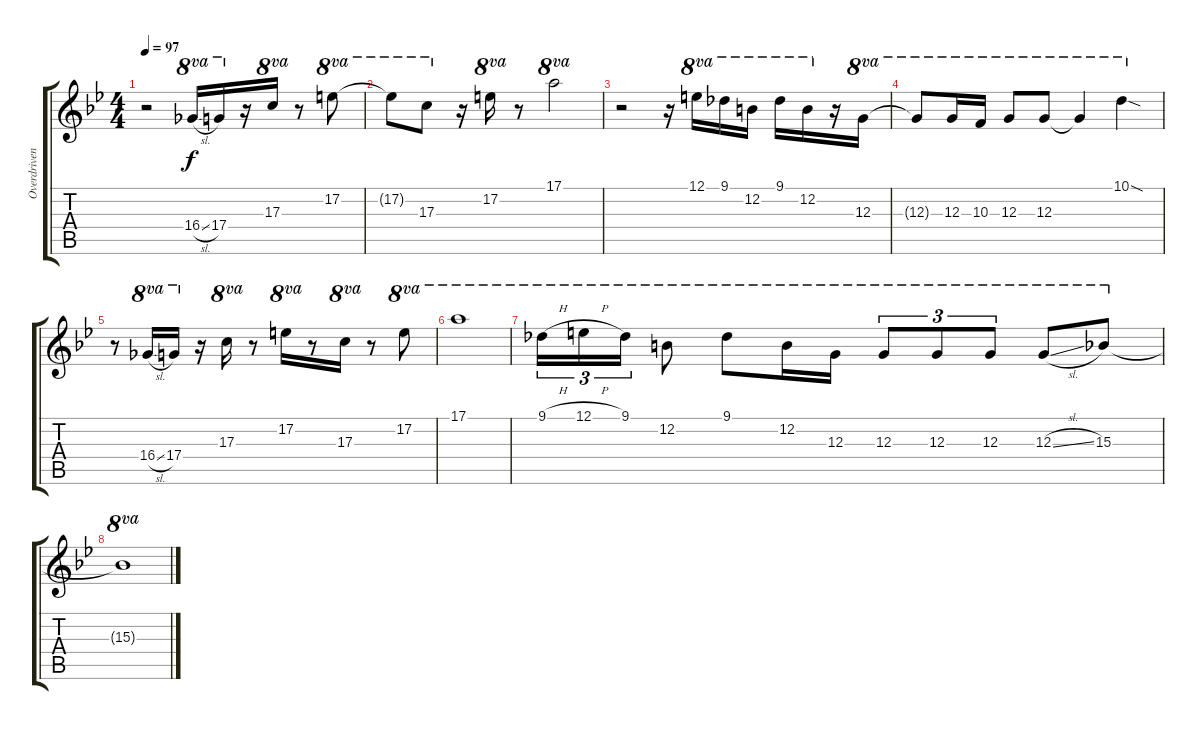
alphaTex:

\track ("Overdriven" "Overdriven") {instrument overdrivenguitar}
\staff {score tabs}
\tuning (E4 B3 G3 D3 A2 E2) {hide}
\ts (4 4)
\tempo 97
\clef g2
\ks bb
r.2{dy f} 16.4{sl}.16{ot 8va} 17.4.16{ot 8va} r.16 17.3.16{ot 8va} r.8 17.2.8{ot 8va} |
17.2{t}.8{ot 8va} 17.3.8{ot 8va} r.16 17.2.16{ot 8va} r.8 17.1.2{ot 8va} |
r.2 r.16 12.1.16{ot 8va} 9.1.16{ot 8va} 12.2.16{ot 8va} 9.1.16{ot 8va} 12.2.16{ot 8va} r.16 12.3.16{ot 8va} |
12.3{t}.8{ot 8va} 12.3.16{ot 8va} 10.3.16{ot 8va} 12.3.8{ot 8va} 12.3.8{ot 8va} 12.3{t}.4{ot 8va} 10.1{sod}.4{ot 8va} |
r.8 16.4{sl}.16{ot 8va} 17.4.16{ot 8va} r.16 17.3.16{ot 8va} r.8 17.2.16{ot 8va} r.8 17.3.16{ot 8va} r.8 17.2.8{ot 8va} |
17.1.1{ot 8va} |
9.1{h}.16{tu (3 2) ot 8va} 12.1{h}.16{tu (3 2) ot 8va} 9.1.16{tu (3 2) ot 8va} 12.2.8{ot 8va} 9.1.8{ot 8va} 12.2.16{ot 8va} 12.3.16{ot 8va} 12.3.8{tu (3 2) ot 8va} 12.3.8{tu (3 2) ot 8va} 12.3.8{tu (3 2) ot 8va} 12.3{sl}.8{ot 8va} 15.3.8{ot 8va} |
15.3{t}.1{ot 8va}
